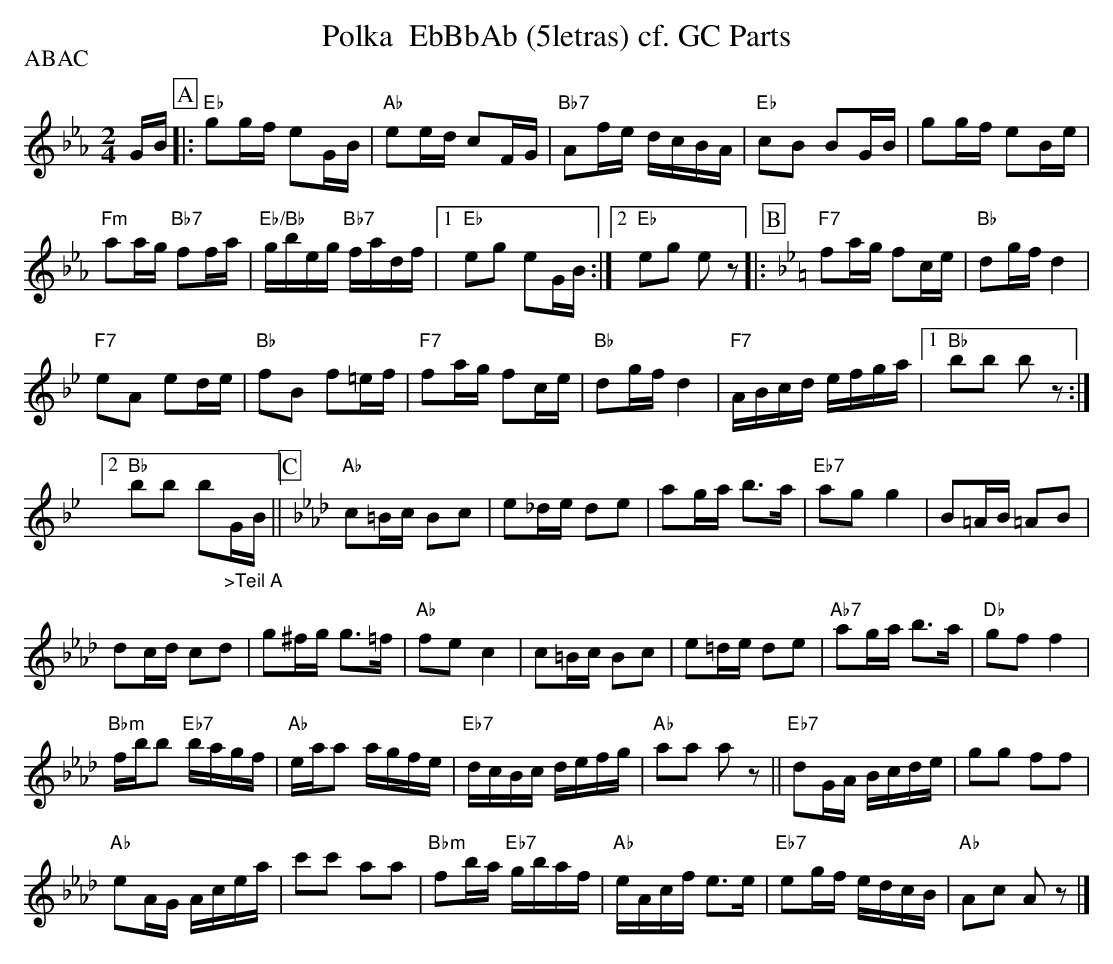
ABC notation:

X:1
T:Polka  EbBbAb (5letras) cf. GC Parts
P:ABAC
M:2/4
L:1/16
K:Ebmaj%%MIDI gchordon
GB [P:A] |: "Eb"g2gf e2GB | "Ab"e2ed c2FG | "Bb7"A2fe dcBA | "Eb"c2B2 B2GB | g2gf e2Be |
"Fm"a2ag "Bb7"f2fa | "Eb/Bb"gbeg "Bb7"fadf |1 "Eb"e2g2 e2GB :|2 "Eb"e2g2 e2z2 |: [P:B] [K:Bbmaj] "F7"f2ag f2ce | "Bb"d2gfd4 |
"F7"e2A2 e2de | "Bb"f2B2 f2=ef | "F7"f2ag f2ce | "Bb"d2gfd4 | "F7"ABcd efga |1 "Bb"b2b2 b2z2 :|2
"Bb"b2b2 b2"_>Teil A"GB || [P:C] [K:Abmaj] "Ab"c2=Bc B2c2 | e2_de d2e2 | a2ga b3a | "Eb7"a2g2g4 | B2=AB =A2B2 |
d2cd c2d2 | g2^fg g3=f | "Ab"f2e2c4 | c2=Bc B2c2 | e2=de d2e2 | "Ab7"a2ga b3a | "Db"g2f2f4 |
"Bbm"fbb2 "Eb7"bagf | "Ab"eaa2 agfe | "Eb7"dcBc defg | "Ab"a2a2 a2z2 || "Eb7"d2GA Bcde | g2g2 f2f2 |
"Ab"e2AG Acea | c'2c'2 a2a2 | "Bbm"f2ba "Eb7"gbaf | "Ab"eAcf e3e | "Eb7"e2gf edcB | "Ab"A2c2 A2z2 |]
